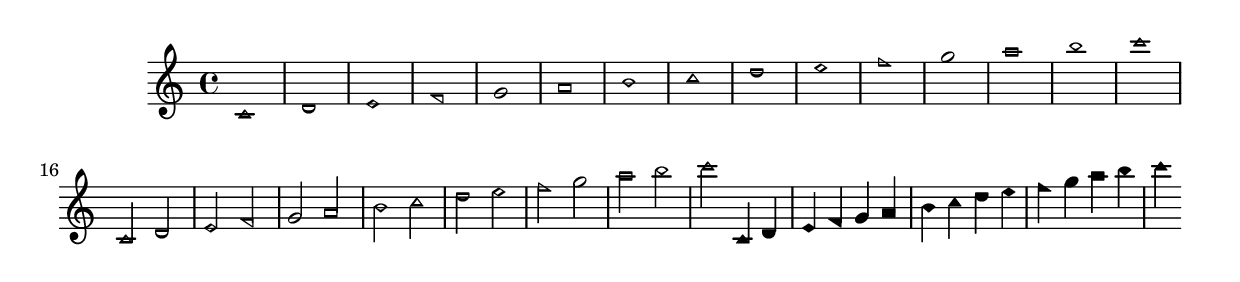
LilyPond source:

\header {

  texidoc = "Notes can be set in the Aiken (Christian Harmony) style."

}
\version "2.14.0"

\relative c' {
  \key c \major
  \aikenHeads
  c1 d e f g a b c d e f g a b c
  c,,2 d e f g a b c d e f g a b c
  c,,4 d e f g a b c d e f g a b c
}

